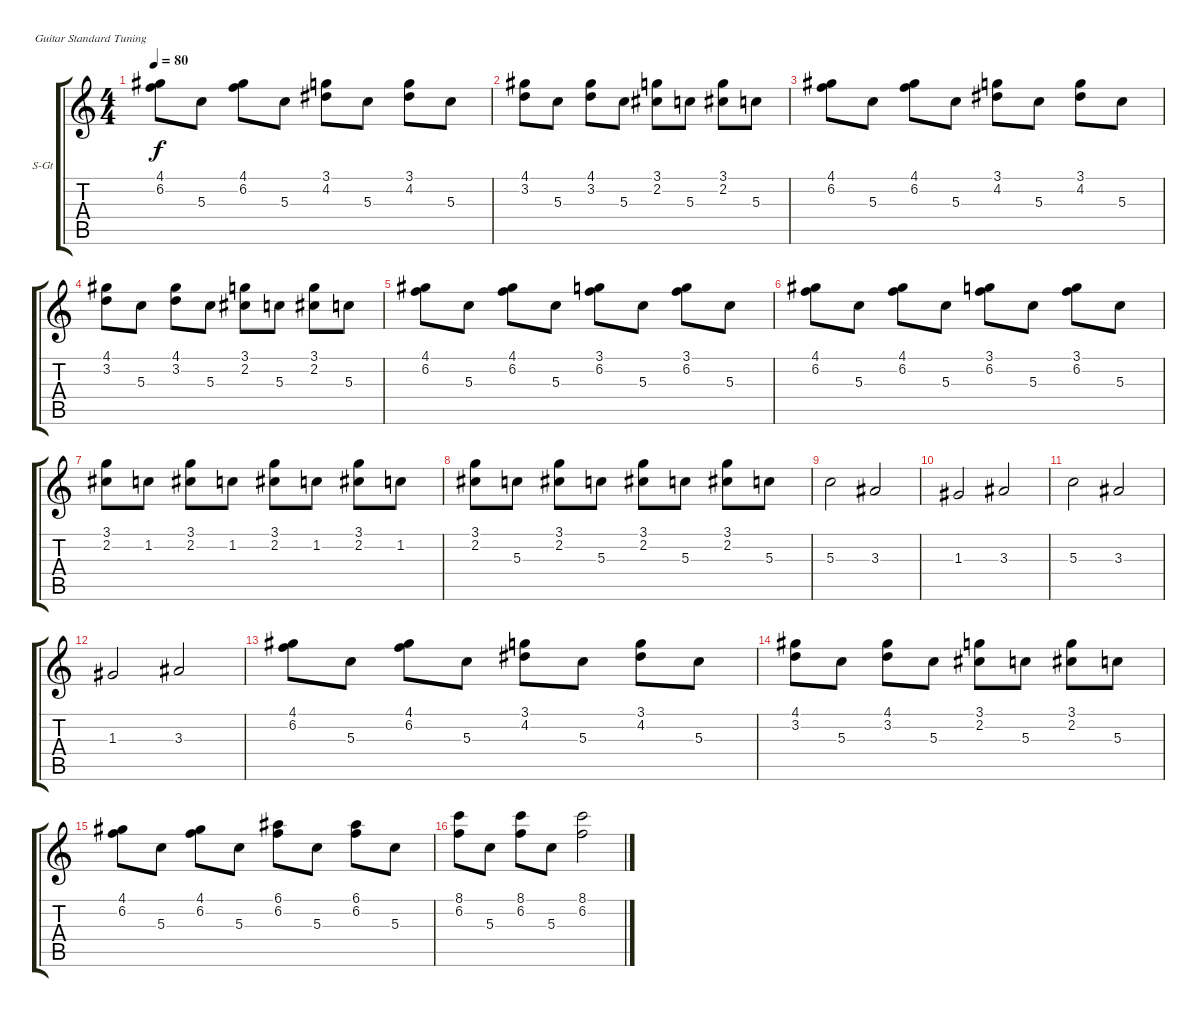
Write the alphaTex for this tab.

\bracketExtendMode groupsimilarinstruments
\firstSystemTrackNameOrientation horizontal
\otherSystemsTrackNameOrientation horizontal
\track ("Guitar 2" "S-Gt") {instrument acousticguitarsteel}
\staff {score tabs}
\tuning (E4 B3 G3 D3 A2 E2)
\ts (4 4)
\tempo 80
\clef g2
\ks c
(4.1 6.2).8{dy f} 5.3.8 (4.1 6.2).8 5.3.8 (3.1 4.2).8 5.3.8 (3.1 4.2).8 5.3.8 |
(4.1 3.2).8 5.3.8 (4.1 3.2).8 5.3.8 (3.1 2.2).8 5.3.8 (3.1 2.2).8 5.3.8 |
(4.1 6.2).8 5.3.8 (4.1 6.2).8 5.3.8 (3.1 4.2).8 5.3.8 (3.1 4.2).8 5.3.8 |
(4.1 3.2).8 5.3.8 (4.1 3.2).8 5.3.8 (3.1 2.2).8 5.3.8 (3.1 2.2).8 5.3.8 |
(4.1 6.2).8 5.3.8 (4.1 6.2).8 5.3.8 (3.1 6.2).8 5.3.8 (3.1 6.2).8 5.3.8 |
(4.1 6.2).8 5.3.8 (4.1 6.2).8 5.3.8 (3.1 6.2).8 5.3.8 (3.1 6.2).8 5.3.8 |
(3.1 2.2).8 1.2.8 (3.1 2.2).8 1.2.8 (3.1 2.2).8 1.2.8 (3.1 2.2).8 1.2.8 |
(3.1 2.2).8 5.3.8 (3.1 2.2).8 5.3.8 (3.1 2.2).8 5.3.8 (3.1 2.2).8 5.3.8 |
5.3.2 3.3.2 |
1.3.2 3.3.2 |
5.3.2 3.3.2 |
1.3.2 3.3.2 |
(4.1 6.2).8 5.3.8 (4.1 6.2).8 5.3.8 (3.1 4.2).8 5.3.8 (3.1 4.2).8 5.3.8 |
(4.1 3.2).8 5.3.8 (4.1 3.2).8 5.3.8 (3.1 2.2).8 5.3.8 (3.1 2.2).8 5.3.8 |
(4.1 6.2).8 5.3.8 (4.1 6.2).8 5.3.8 (6.1 6.2).8 5.3.8 (6.1 6.2).8 5.3.8 |
(8.1 6.2).8 5.3.8 (8.1 6.2).8 5.3.8 (8.1 6.2).2
